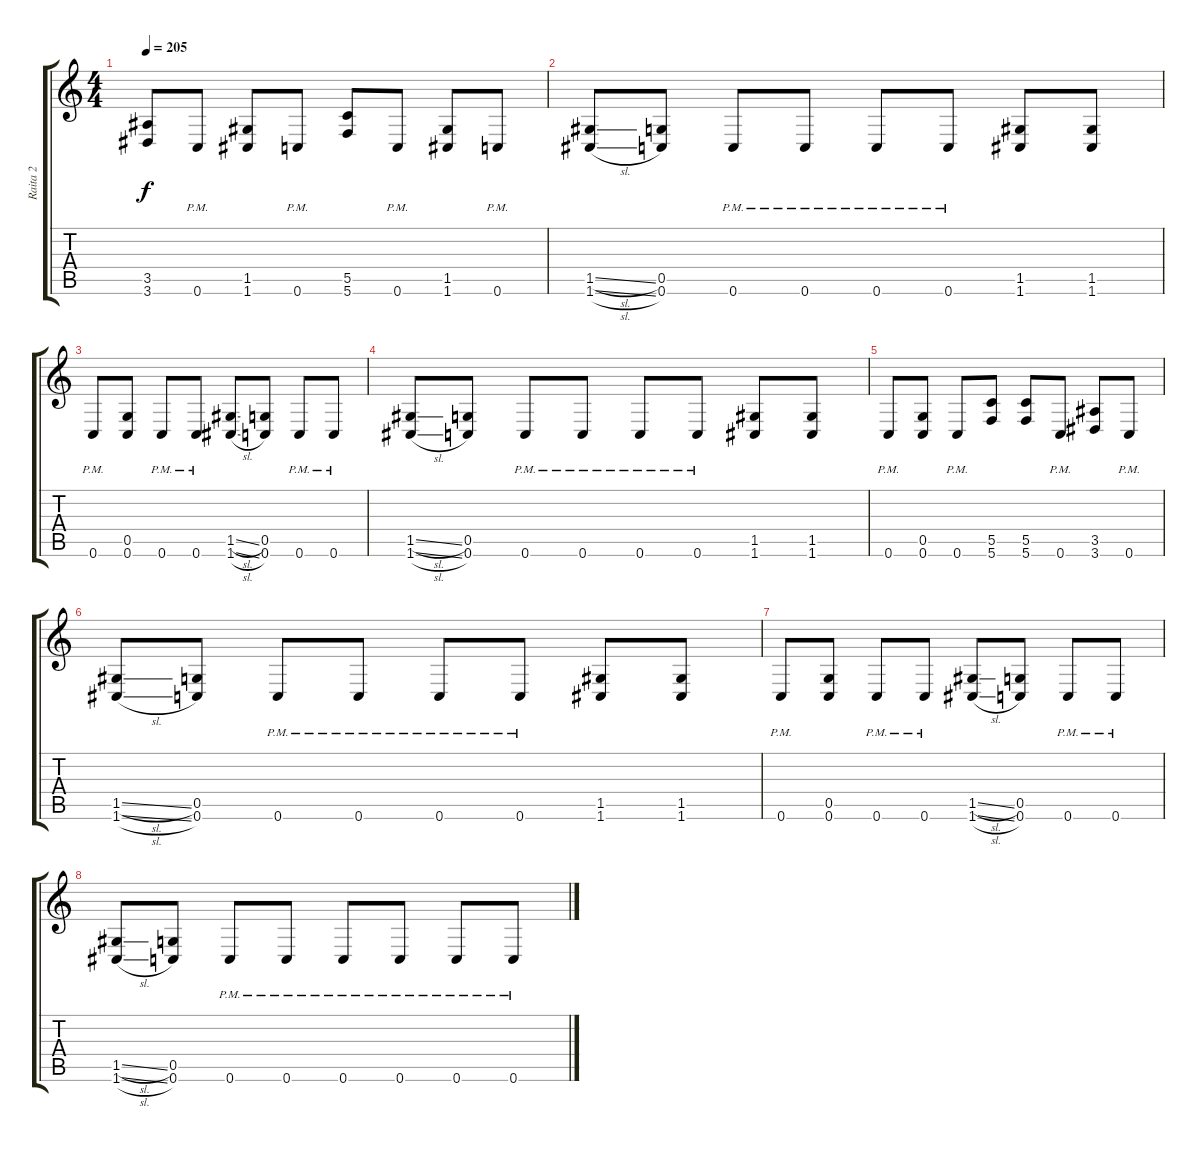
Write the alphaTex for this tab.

\track ("Raita 2" "Raita 2") {instrument distortionguitar}
\staff {score tabs}
\tuning (D4 A3 F3 C3 G2 C2) {hide}
\ts (4 4)
\tempo 205
\clef g2
\ks c
(3.5 3.6).8{dy f} 0.6{pm}.8 (1.5 1.6).8 0.6{pm}.8 (5.5 5.6).8 0.6{pm}.8 (1.5 1.6).8 0.6{pm}.8 |
(1.5{sl} 1.6{sl}).8 (0.5 0.6).8 0.6{pm}.8 0.6{pm}.8 0.6{pm}.8 0.6{pm}.8 (1.5 1.6).8 (1.5 1.6).8 |
0.6{pm}.8 (0.5 0.6).8 0.6{pm}.8 0.6{pm}.8 (1.5{sl} 1.6{sl}).8 (0.5 0.6).8 0.6{pm}.8 0.6{pm}.8 |
(1.5{sl} 1.6{sl}).8 (0.5 0.6).8 0.6{pm}.8 0.6{pm}.8 0.6{pm}.8 0.6{pm}.8 (1.5 1.6).8 (1.5 1.6).8 |
0.6{pm}.8 (0.5 0.6).8 0.6{pm}.8 (5.5 5.6).8 (5.5 5.6).8 0.6{pm}.8 (3.5 3.6).8 0.6{pm}.8 |
(1.5{sl} 1.6{sl}).8 (0.5 0.6).8 0.6{pm}.8 0.6{pm}.8 0.6{pm}.8 0.6{pm}.8 (1.5 1.6).8 (1.5 1.6).8 |
0.6{pm}.8 (0.5 0.6).8 0.6{pm}.8 0.6{pm}.8 (1.5{sl} 1.6{sl}).8 (0.5 0.6).8 0.6{pm}.8 0.6{pm}.8 |
(1.5{sl} 1.6{sl}).8 (0.5 0.6).8 0.6{pm}.8 0.6{pm}.8 0.6{pm}.8 0.6{pm}.8 0.6{pm}.8 0.6{pm}.8
